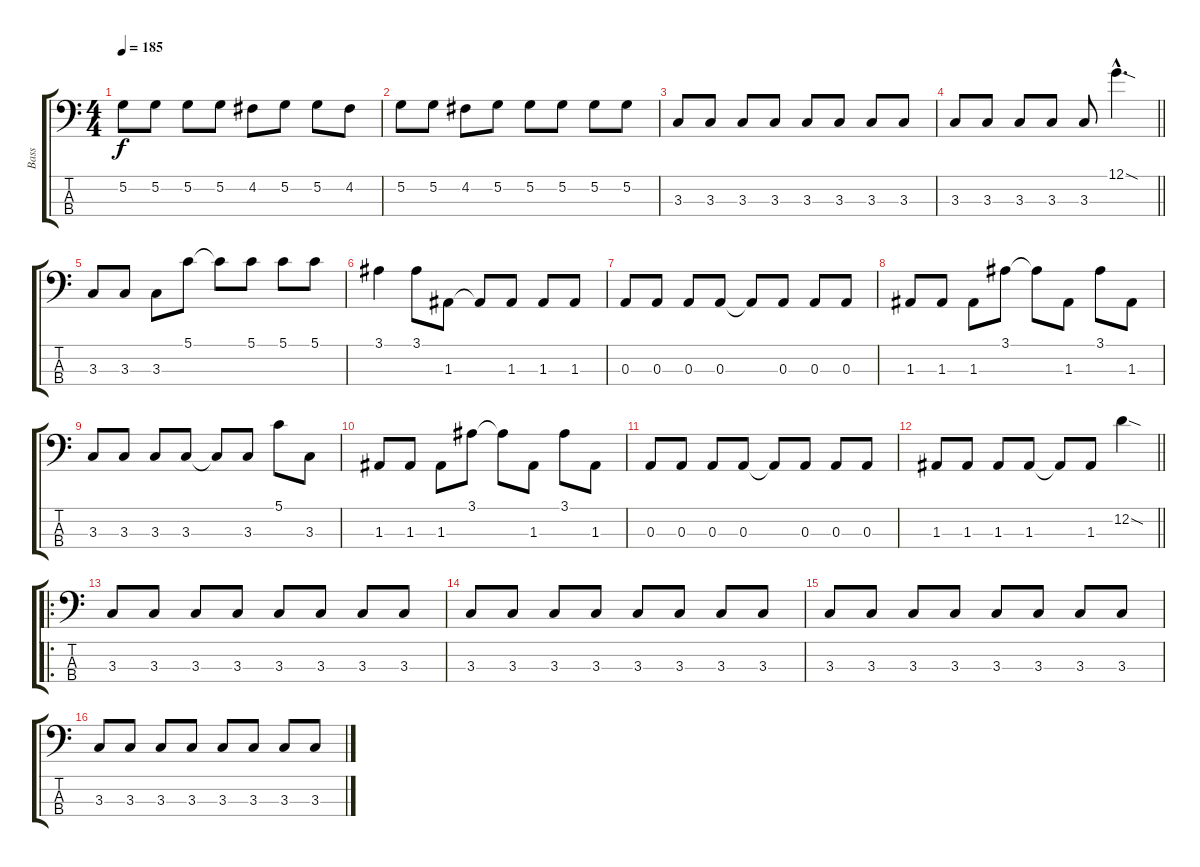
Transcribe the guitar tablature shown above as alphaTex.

\track ("Bass" "Bass") {instrument electricbasspick}
\staff {score tabs}
\tuning (G2 D2 A1 E1) {hide}
\ts (4 4)
\tempo 185
\clef f4
\ks c
5.2.8{dy f} 5.2.8 5.2.8 5.2.8 4.2.8 5.2.8 5.2.8 4.2.8 |
5.2.8 5.2.8 4.2.8 5.2.8 5.2.8 5.2.8 5.2.8 5.2.8 |
3.3.8 3.3.8 3.3.8 3.3.8 3.3.8 3.3.8 3.3.8 3.3.8 |
\barLineRight lightlight
3.3.8 3.3.8 3.3.8 3.3.8 3.3.8 12.1{sod hac}.4{d} |
3.3.8 3.3.8 3.3.8 5.1.8 5.1{t}.8 5.1.8 5.1.8 5.1.8 |
3.1.4 3.1.8 1.3.8 1.3{t}.8 1.3.8 1.3.8 1.3.8 |
0.3.8 0.3.8 0.3.8 0.3.8 0.3{t}.8 0.3.8 0.3.8 0.3.8 |
1.3.8 1.3.8 1.3.8 3.1.8 3.1{t}.8 1.3.8 3.1.8 1.3.8 |
3.3.8 3.3.8 3.3.8 3.3.8 3.3{t}.8 3.3.8 5.1.8 3.3.8 |
1.3.8 1.3.8 1.3.8 3.1.8 3.1{t}.8 1.3.8 3.1.8 1.3.8 |
0.3.8 0.3.8 0.3.8 0.3.8 0.3{t}.8 0.3.8 0.3.8 0.3.8 |
\barLineRight lightlight
1.3.8 1.3.8 1.3.8 1.3.8 1.3{t}.8 1.3.8 12.2{sod}.4 |
\ro
3.3.8 3.3.8 3.3.8 3.3.8 3.3.8 3.3.8 3.3.8 3.3.8 |
3.3.8 3.3.8 3.3.8 3.3.8 3.3.8 3.3.8 3.3.8 3.3.8 |
3.3.8 3.3.8 3.3.8 3.3.8 3.3.8 3.3.8 3.3.8 3.3.8 |
3.3.8 3.3.8 3.3.8 3.3.8 3.3.8 3.3.8 3.3.8 3.3.8
